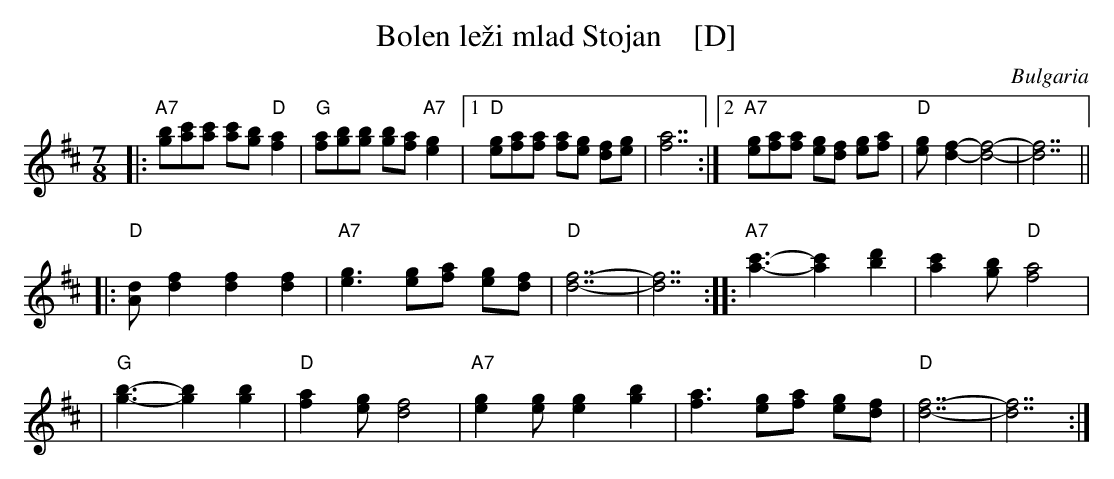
X:1
T: Bolen le\vzi mlad Stojan    [D]
O: Bulgaria
M: 7/8
L: 1/8
K: D
|: "A7"[bg][c'a][c'a] [c'a][bg] "D"[a2f2] | "G"[af][bg][bg] [bg][af] "A7"[g2e2] \
|1 "D"[ge][af][af] [af][ge] [fd][ge] | [a7f7] \
:|2 "A7"[ge][af][af] [ge][fd] [ge][af] | "D"[ge]-[f2d2]- [f4d4]- | [f7d7] ||
|: "D"[dA][f2d2] [f2d2] [f2d2] | "A7"[g3e3] [ge][af] [ge][fd] \
| "D"[f7d7]- | [f7d7] :: "A7"[c'3a3]- [c'2a2] [d'2b2] | [c'2a2][bg] "D"[a4f4] |
| "G"[b3g3]- [b2g2] [b2g2] | "D"[a2f2][ge] [f4d4] \
| "A7"[g2e2][ge] [g2e2] [b2g2] | [a3f3] [ge][af] [ge][fd] | "D"[f7d7]- | [f7d7] :|
